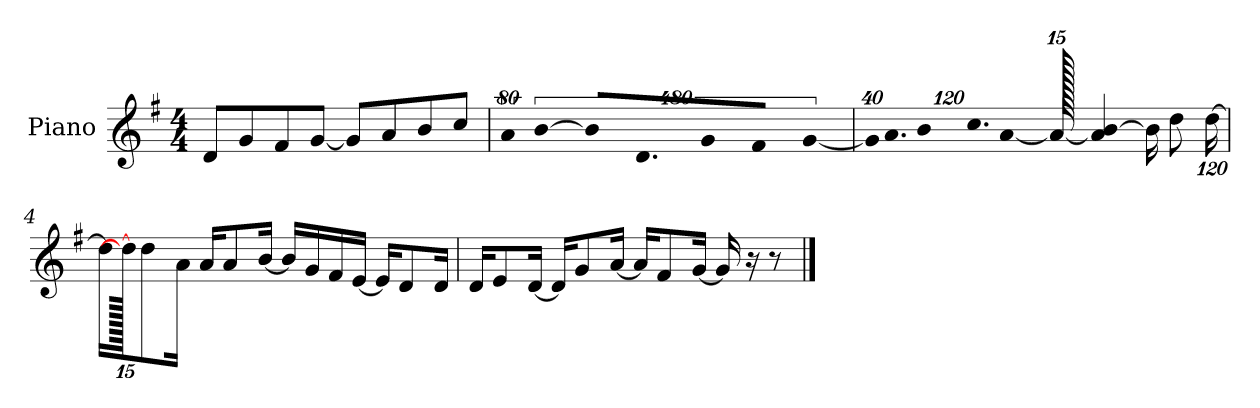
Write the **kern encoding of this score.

**kern
*part1
*staff1
*I"Piano
*I'P-no
*clefG2
*k[f#]
*M4/4
*MM90
=1
8d/L
8g/
8f#/
[8g/J
8g/L]
8a/
8b/
8cc/J
=2
!LO:N:vis=8
640%71a/
!LO:N:vis=4
[1920%427b\
!LO:N:vis=16
1920%107b/KL]
9.d/
!LO:N:vis=8
640%71g/
!LO:N:vis=8
640%71f#/J
!LO:N:vis=4
[1920%427g/
=3
*Xbrackettup
!LO:N:vis=32
640%23g/KLL]
!LO:N:vis=16.
960%103a/J
!LO:N:vis=8
960%137b/
!LO:N:vis=16.
960%103cc/L
[384%41a/J
1920a/_
4a/] [4b/
16b\KL]
8dd\
[1920%119dd\Jk
=4
16dd\KL]
1920dd\_
8dd\
16a\Jk
16a/KL
8a/
[16b/Jk
16b/LL]
16g/
16f#/
[16e/JJ
16e/KL]
8d/
16d/Jk
!!LO:LB:g=z
=5
16d/KL
8e/
[16d/Jk
16d/KL]
8g/
[16a/Jk
16a/KL]
8f#/
[16g/Jk
16g/]
16r
8r
==
*-
